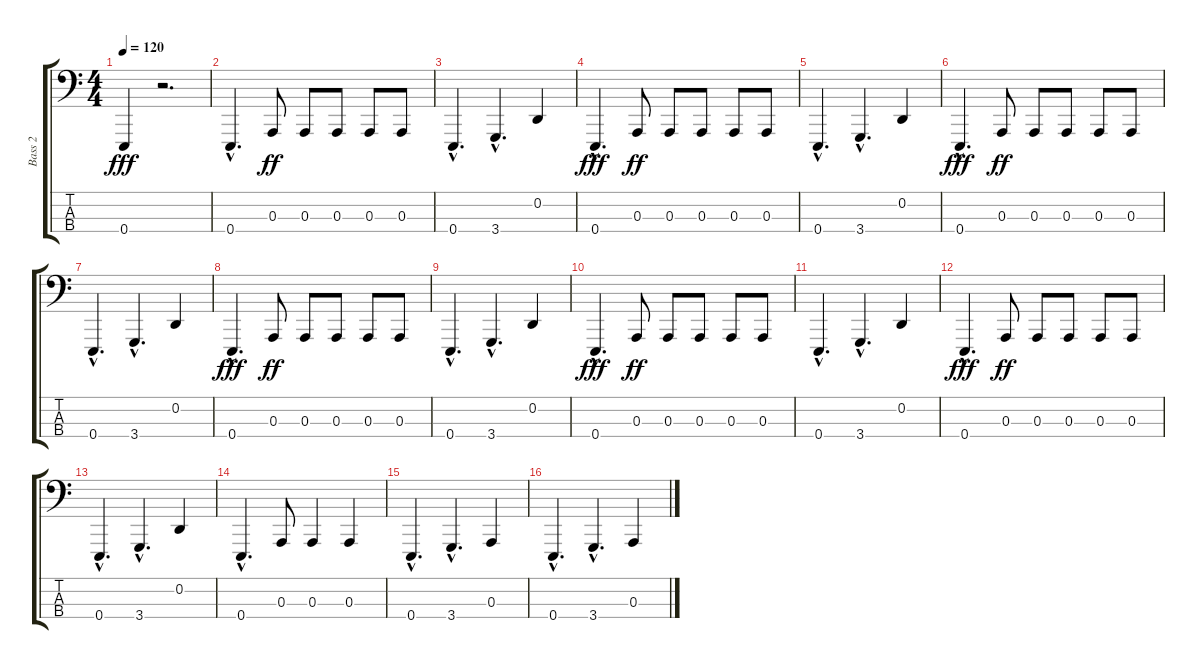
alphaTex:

\track ("Bass 2" "Bass 2") {instrument synthbrass1}
\staff {score tabs}
\tuning (G2 D2 A1 E1) {hide}
\ts (4 4)
\tempo 120
\clef f4
\ks c
0.4.4{dy fff} r.2{d} |
0.4{hac}.4{d} 0.3.8{dy ff} 0.3.8 0.3.8 0.3.8 0.3.8 |
0.4{hac}.4{d} 3.4{hac}.4{d} 0.2.4 |
0.4{hac}.4{d dy fff} 0.3.8{dy ff} 0.3.8 0.3.8 0.3.8 0.3.8 |
0.4{hac}.4{d} 3.4{hac}.4{d} 0.2.4 |
0.4{hac}.4{d dy fff} 0.3.8{dy ff} 0.3.8 0.3.8 0.3.8 0.3.8 |
0.4{hac}.4{d} 3.4{hac}.4{d} 0.2.4 |
0.4{hac}.4{d dy fff} 0.3.8{dy ff} 0.3.8 0.3.8 0.3.8 0.3.8 |
0.4{hac}.4{d} 3.4{hac}.4{d} 0.2.4 |
0.4{hac}.4{d dy fff} 0.3.8{dy ff} 0.3.8 0.3.8 0.3.8 0.3.8 |
0.4{hac}.4{d} 3.4{hac}.4{d} 0.2.4 |
0.4{hac}.4{d dy fff} 0.3.8{dy ff} 0.3.8 0.3.8 0.3.8 0.3.8 |
0.4{hac}.4{d} 3.4{hac}.4{d} 0.2.4 |
0.4{hac}.4{d} 0.3.8 0.3.4 0.3.4 |
0.4{hac}.4{d} 3.4{hac}.4{d} 0.3.4 |
0.4{hac}.4{d} 3.4{hac}.4{d} 0.3.4
